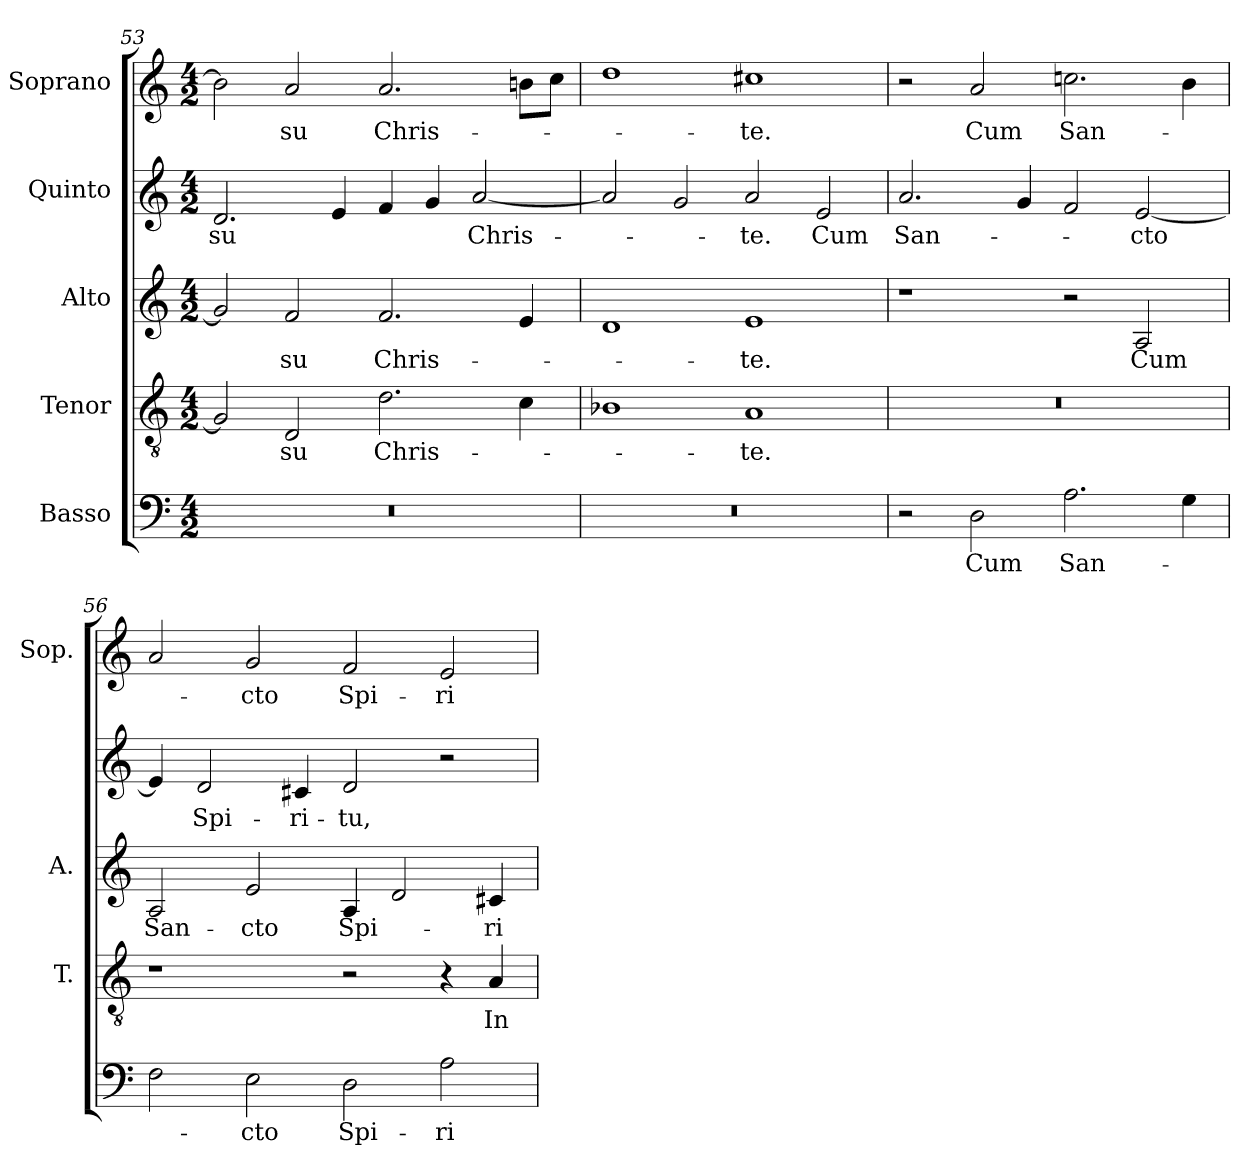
**kern	**text	**kern	**text	**kern	**text	**kern	**text	**kern	**text
*part5	*part5	*part4	*part4	*part3	*part3	*part2	*part2	*part1	*part1
*staff5	*staff5	*staff4	*staff4	*staff3	*staff3	*staff2	*staff2	*staff1	*staff1
*I"Basso	*	*I"Tenor	*	*I"Alto	*	*I"Quinto	*	*I"Soprano	*
*	*	*I'T.	*	*I'A.	*	*	*	*I'Sop.	*
!!LO:LB:g=z
*clefF4	*	*clefGv2	*	*clefG2	*	*clefG2	*	*clefG2	*
*	*	*ITrd7c12	*	*	*	*	*	*	*
*k[]	*	*k[]	*	*k[]	*	*k[]	*	*k[]	*
*C:	*	*C:	*	*C:	*	*C:	*	*C:	*
*M4/2	*	*M4/2	*	*M4/2	*	*M4/2	*	*M4/2	*
=53	=53	=53	=53	=53	=53	=53	=53	=53	=53
!LO:N:vis=1	!	!	!	!	!	!	!	!	!
!	!	!	!	!	!	!	!LO:LY:b:color=#000000	!	!
0r	.	2GGi/]	.	2gi/]	.	2.di/	-su	2b-i\]	.
!	!	!	!LO:LY:b:color=#000000	!	!	!	!	!	!
!	!	!	!	!	!LO:LY:b:color=#000000	!	!	!	!
!	!	!	!	!	!	!	!	!	!LO:LY:b:color=#000000
.	.	2DDi/	-su	2fi/	-su	.	.	2ai/	-su
.	.	.	.	.	.	4ei/	.	.	.
!	!	!	!LO:LY:b:color=#000000	!	!	!	!	!	!
!	!	!	!	!	!LO:LY:b:color=#000000	!	!	!	!
!	!	!	!	!	!	!	!	!	!LO:LY:b:color=#000000
.	.	2.Di\	Chris-	2.fi/	Chris-	4fi/	.	2.ai/	Chris-
.	.	.	.	.	.	4gi/	.	.	.
!	!	!	!	!	!	!	!LO:LY:b:color=#000000	!	!
.	.	.	.	.	.	[2ai/	Chris-	.	.
.	.	4Ci\	.	4ei/	.	.	.	8bni\L	.
.	.	.	.	.	.	.	.	8cci\J	.
=54	=54	=54	=54	=54	=54	=54	=54	=54	=54
!LO:N:vis=1	!	!	!	!	!	!	!	!	!
0r	.	1BB-Xi	.	1di	.	2ai/]	.	1ddi	.
.	.	.	.	.	.	2gi/	.	.	.
!	!	!	!LO:LY:b:color=#000000	!	!	!	!	!	!
!	!	!	!	!	!LO:LY:b:color=#000000	!	!	!	!
!	!	!	!	!	!	!	!LO:LY:b:color=#000000	!	!
!	!	!	!	!	!	!	!	!	!LO:LY:b:color=#000000
.	.	1AAi	-te.	1ei	-te.	2ai/	-te.	1cc#Xi	-te.
!	!	!	!	!	!	!	!LO:LY:b:color=#000000	!	!
.	.	.	.	.	.	2ei/	Cum	.	.
=55	=55	=55	=55	=55	=55	=55	=55	=55	=55
!	!	!LO:N:vis=1	!	!	!	!	!	!	!
!	!	!	!	!	!	!	!LO:LY:b:color=#000000	!	!
2r	.	0r	.	1r	.	2.ai/	San-	2r	.
!	!LO:LY:b:color=#000000	!	!	!	!	!	!	!	!
!	!	!	!	!	!	!	!	!	!LO:LY:b:color=#000000
2Di\	Cum	.	.	.	.	.	.	2ai/	Cum
.	.	.	.	.	.	4gi/	.	.	.
!	!LO:LY:b:color=#000000	!	!	!	!	!	!	!	!
!	!	!	!	!	!	!	!	!	!LO:LY:b:color=#000000
2.Ai\	San-	.	.	2r	.	2fi/	.	2.ccni\	San-
!	!	!	!	!	!LO:LY:b:color=#000000	!	!	!	!
!	!	!	!	!	!	!	!LO:LY:b:color=#000000	!	!
.	.	.	.	2Ai/	Cum	[2ei/	-cto	.	.
4Gi\	.	.	.	.	.	.	.	4bi\	.
=56	=56	=56	=56	=56	=56	=56	=56	=56	=56
!	!	!	!	!	!LO:LY:b:color=#000000	!	!	!	!
2Fi\	.	1r	.	2Ai/	San-	4ei/]	.	2ai/	.
!	!	!	!	!	!	!	!LO:LY:b:color=#000000	!	!
.	.	.	.	.	.	2di/	Spi-	.	.
!	!LO:LY:b:color=#000000	!	!	!	!	!	!	!	!
!	!	!	!	!	!LO:LY:b:color=#000000	!	!	!	!
!	!	!	!	!	!	!	!	!	!LO:LY:b:color=#000000
2Ei\	-cto	.	.	2ei/	-cto	.	.	2gi/	-cto
!	!	!	!	!	!	!	!LO:LY:b:color=#000000	!	!
.	.	.	.	.	.	4c#Xi/	-ri-	.	.
!	!LO:LY:b:color=#000000	!	!	!	!	!	!	!	!
!	!	!	!	!	!LO:LY:b:color=#000000	!	!	!	!
!	!	!	!	!	!	!	!LO:LY:b:color=#000000	!	!
!	!	!	!	!	!	!	!	!	!LO:LY:b:color=#000000
2Di\	Spi-	2r	.	4Ai/	Spi-	2di/	-tu,	2fi/	Spi-
.	.	.	.	2di/	.	.	.	.	.
!	!LO:LY:b:color=#000000	!	!	!	!	!	!	!	!
!	!	!	!	!	!	!	!	!	!LO:LY:b:color=#000000
2Ai\	-ri-	4r	.	.	.	2r	.	2ei/	-ri-
!	!	!	!LO:LY:b:color=#000000	!	!	!	!	!	!
!	!	!	!	!	!LO:LY:b:color=#000000	!	!	!	!
.	.	4AAi/	In	4c#Xi/	-ri-	.	.	.	.
=	=	=	=	=	=	=	=	=	=
*-	*-	*-	*-	*-	*-	*-	*-	*-	*-
